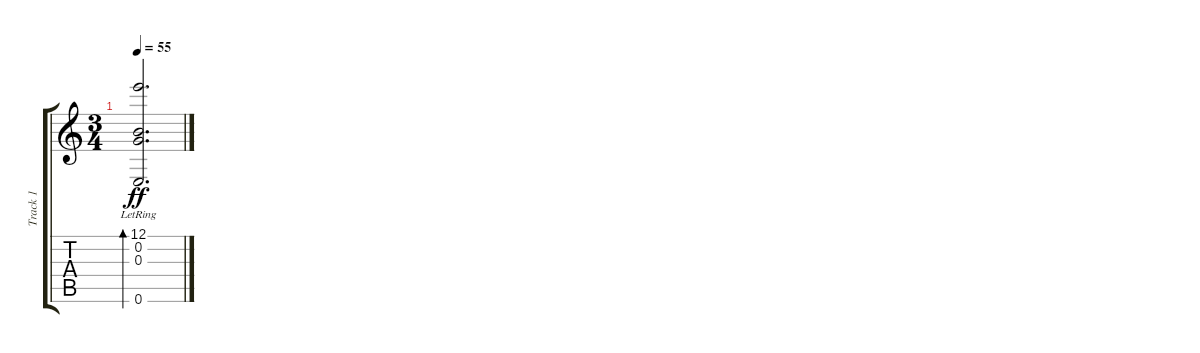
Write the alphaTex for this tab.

\track ("Track 1" "Track 1") {instrument acousticguitarnylon}
\staff {score tabs}
\tuning (E4 B3 G3 D3 A2 E2) {hide}
\ts (3 4)
\tempo 55
\clef g2
\ks aminor
(12.1{lr} 0.2{lr} 0.3{lr} 0.6{lr}).2{d bd 240 dy ff}
